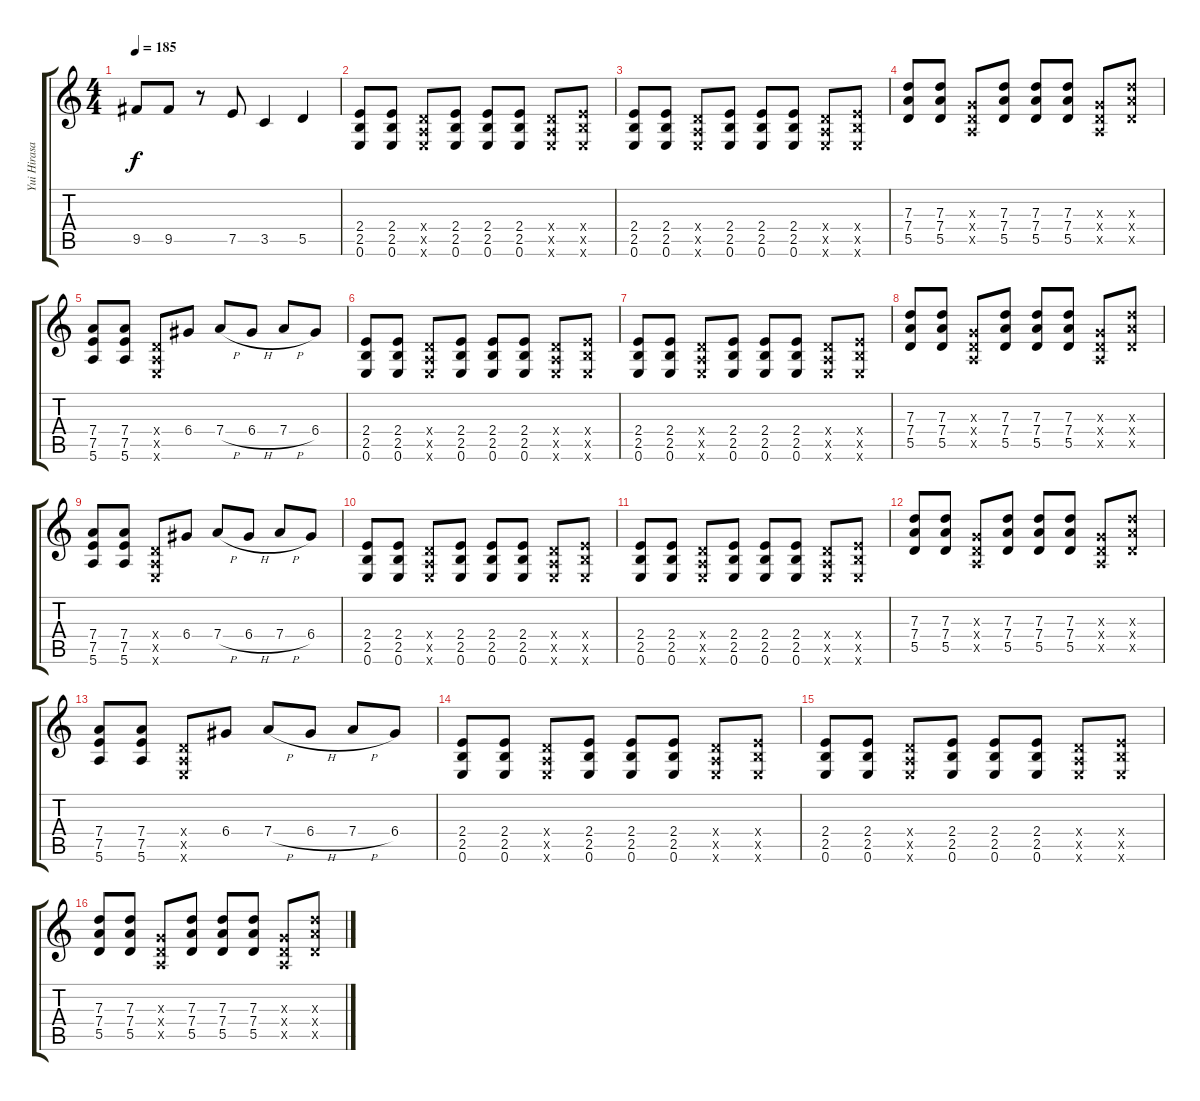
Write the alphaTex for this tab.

\track ("Yui Hirasawa" "Yui Hirasa") {instrument overdrivenguitar}
\staff {score tabs}
\tuning (E4 B3 G3 D3 A2 E2) {hide}
\ts (4 4)
\tempo 185
\clef g2
\ks c
9.5.8{dy f} 9.5.8 r.8 7.5.8 3.5.4 5.5.4 |
(2.4 2.5 0.6).8 (2.4 2.5 0.6).8 (0.4{x} 0.5{x} 0.6{x}).8 (2.4 2.5 0.6).8 (2.4 2.5 0.6).8 (2.4 2.5 0.6).8 (0.4{x} 0.5{x} 0.6{x}).8 (2.4{x} 2.5{x} 0.6{x}).8 |
(2.4 2.5 0.6).8 (2.4 2.5 0.6).8 (0.4{x} 0.5{x} 0.6{x}).8 (2.4 2.5 0.6).8 (2.4 2.5 0.6).8 (2.4 2.5 0.6).8 (0.4{x} 0.5{x} 0.6{x}).8 (2.4{x} 2.5{x} 0.6{x}).8 |
(7.3 7.4 5.5).8 (7.3 7.4 5.5).8 (0.3{x} 0.4{x} 0.5{x}).8 (7.3 7.4 5.5).8 (7.3 7.4 5.5).8 (7.3 7.4 5.5).8 (0.3{x} 0.4{x} 0.5{x}).8 (7.3{x} 7.4{x} 5.5{x}).8 |
(7.4 7.5 5.6).8 (7.4 7.5 5.6).8 (0.4{x} 0.5{x} 0.6{x}).8 6.4.8 7.4{h}.8 6.4{h}.8 7.4{h}.8 6.4.8 |
(2.4 2.5 0.6).8 (2.4 2.5 0.6).8 (0.4{x} 0.5{x} 0.6{x}).8 (2.4 2.5 0.6).8 (2.4 2.5 0.6).8 (2.4 2.5 0.6).8 (0.4{x} 0.5{x} 0.6{x}).8 (2.4{x} 2.5{x} 0.6{x}).8 |
(2.4 2.5 0.6).8 (2.4 2.5 0.6).8 (0.4{x} 0.5{x} 0.6{x}).8 (2.4 2.5 0.6).8 (2.4 2.5 0.6).8 (2.4 2.5 0.6).8 (0.4{x} 0.5{x} 0.6{x}).8 (2.4{x} 2.5{x} 0.6{x}).8 |
(7.3 7.4 5.5).8 (7.3 7.4 5.5).8 (0.3{x} 0.4{x} 0.5{x}).8 (7.3 7.4 5.5).8 (7.3 7.4 5.5).8 (7.3 7.4 5.5).8 (0.3{x} 0.4{x} 0.5{x}).8 (7.3{x} 7.4{x} 5.5{x}).8 |
(7.4 7.5 5.6).8 (7.4 7.5 5.6).8 (0.4{x} 0.5{x} 0.6{x}).8 6.4.8 7.4{h}.8 6.4{h}.8 7.4{h}.8 6.4.8 |
(2.4 2.5 0.6).8 (2.4 2.5 0.6).8 (0.4{x} 0.5{x} 0.6{x}).8 (2.4 2.5 0.6).8 (2.4 2.5 0.6).8 (2.4 2.5 0.6).8 (0.4{x} 0.5{x} 0.6{x}).8 (2.4{x} 2.5{x} 0.6{x}).8 |
(2.4 2.5 0.6).8 (2.4 2.5 0.6).8 (0.4{x} 0.5{x} 0.6{x}).8 (2.4 2.5 0.6).8 (2.4 2.5 0.6).8 (2.4 2.5 0.6).8 (0.4{x} 0.5{x} 0.6{x}).8 (2.4{x} 2.5{x} 0.6{x}).8 |
(7.3 7.4 5.5).8 (7.3 7.4 5.5).8 (0.3{x} 0.4{x} 0.5{x}).8 (7.3 7.4 5.5).8 (7.3 7.4 5.5).8 (7.3 7.4 5.5).8 (0.3{x} 0.4{x} 0.5{x}).8 (7.3{x} 7.4{x} 5.5{x}).8 |
(7.4 7.5 5.6).8 (7.4 7.5 5.6).8 (0.4{x} 0.5{x} 0.6{x}).8 6.4.8 7.4{h}.8 6.4{h}.8 7.4{h}.8 6.4.8 |
(2.4 2.5 0.6).8 (2.4 2.5 0.6).8 (0.4{x} 0.5{x} 0.6{x}).8 (2.4 2.5 0.6).8 (2.4 2.5 0.6).8 (2.4 2.5 0.6).8 (0.4{x} 0.5{x} 0.6{x}).8 (2.4{x} 2.5{x} 0.6{x}).8 |
(2.4 2.5 0.6).8 (2.4 2.5 0.6).8 (0.4{x} 0.5{x} 0.6{x}).8 (2.4 2.5 0.6).8 (2.4 2.5 0.6).8 (2.4 2.5 0.6).8 (0.4{x} 0.5{x} 0.6{x}).8 (2.4{x} 2.5{x} 0.6{x}).8 |
(7.3 7.4 5.5).8 (7.3 7.4 5.5).8 (0.3{x} 0.4{x} 0.5{x}).8 (7.3 7.4 5.5).8 (7.3 7.4 5.5).8 (7.3 7.4 5.5).8 (0.3{x} 0.4{x} 0.5{x}).8 (7.3{x} 7.4{x} 5.5{x}).8
